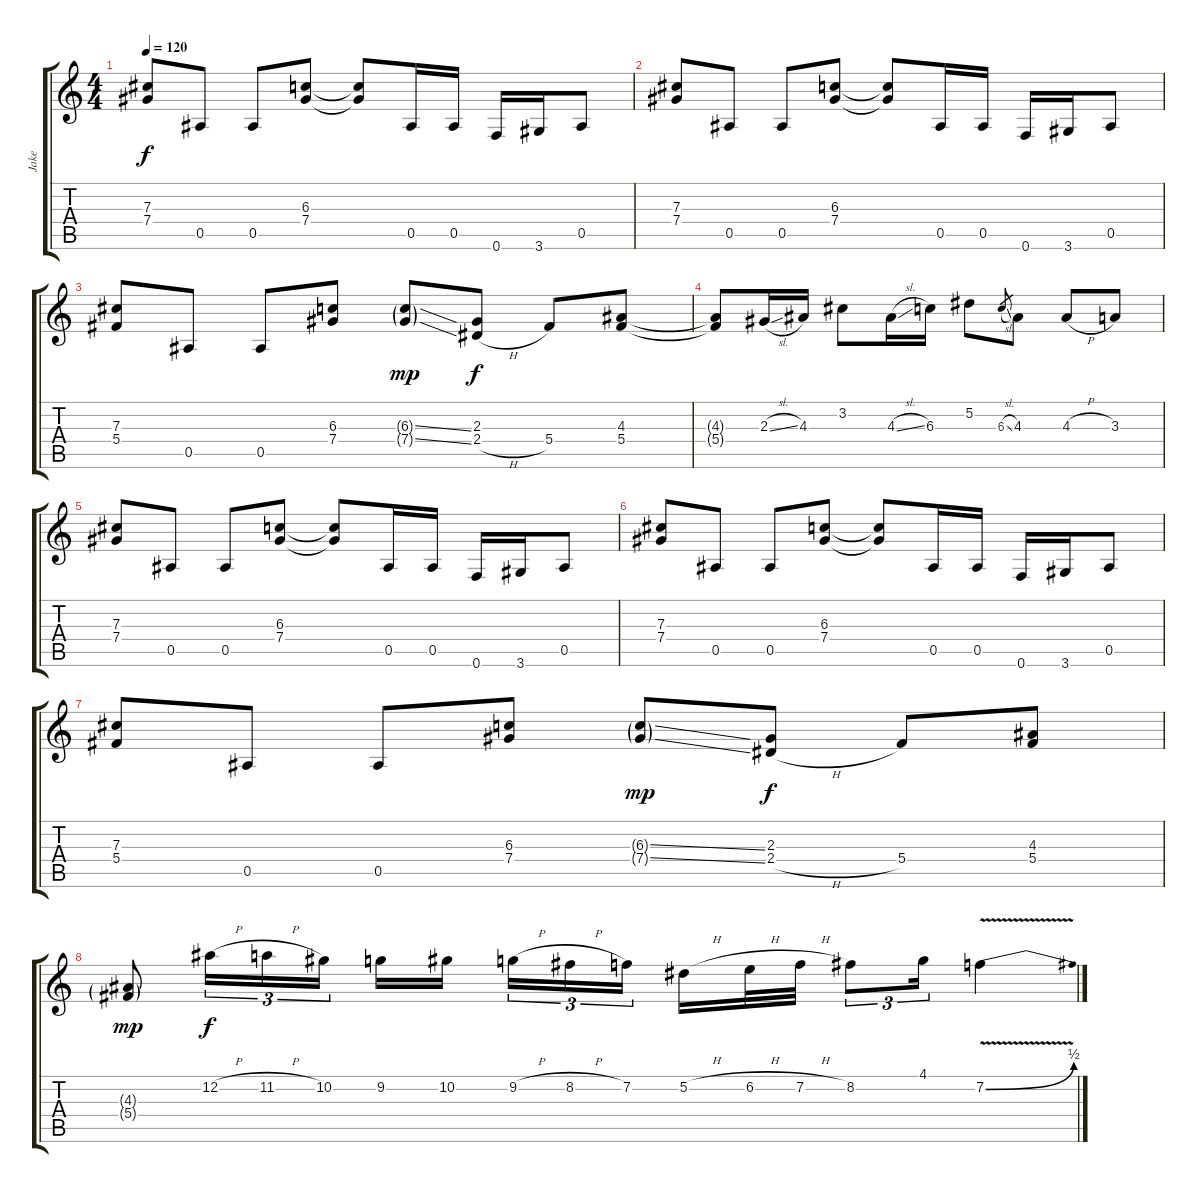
\track ("Jake" "Jake") {instrument overdrivenguitar}
\staff {score tabs}
\tuning (Eb4 Bb3 Gb3 Db3 Bb2 F2) {hide}
\ts (4 4)
\tempo 120
\clef g2
\ks c
(7.3 7.4).8{dy f} 0.5.8 0.5.8 (6.3 7.4).8 (6.3{t} 7.4{t}).8 0.5.16 0.5.16 0.6.16 3.6.16 0.5.8 |
(7.3 7.4).8 0.5.8 0.5.8 (6.3 7.4).8 (6.3{t} 7.4{t}).8 0.5.16 0.5.16 0.6.16 3.6.16 0.5.8 |
(7.3 5.4).8 0.5.8 0.5.8 (6.3 7.4).8 (6.3{ss g} 7.4{ss g}).8{dy mp} (2.3 2.4{h}).8{dy f} 5.4.8 (4.3 5.4).8 |
(4.3{t} 5.4{t}).8 2.3{sl}.16 4.3.16 3.2.8 4.3{sl}.16 6.3.16 5.2.8 6.3{sl}.8{gr} 4.3.8 4.3{h}.8 3.3.8 |
(7.3 7.4).8 0.5.8 0.5.8 (6.3 7.4).8 (6.3{t} 7.4{t}).8 0.5.16 0.5.16 0.6.16 3.6.16 0.5.8 |
(7.3 7.4).8 0.5.8 0.5.8 (6.3 7.4).8 (6.3{t} 7.4{t}).8 0.5.16 0.5.16 0.6.16 3.6.16 0.5.8 |
(7.3 5.4).8 0.5.8 0.5.8 (6.3 7.4).8 (6.3{ss g} 7.4{ss g}).8{dy mp} (2.3 2.4{h}).8{dy f} 5.4.8 (4.3 5.4).8 |
(4.3{g} 5.4{g}).8{dy mp} 12.2{h}.16{tu (3 2) dy f} 11.2{h}.16{tu (3 2)} 10.2.16{tu (3 2)} 9.2.16 10.2.16 9.2{h}.16{tu (3 2)} 8.2{h}.16{tu (3 2)} 7.2.16{tu (3 2)} 5.2{h}.16 6.2{h}.32 7.2{h}.32 8.2.8{tu (3 2)} 4.1.16{tu (3 2)} 7.2{be (bend 0 0 60 2) v}.4
